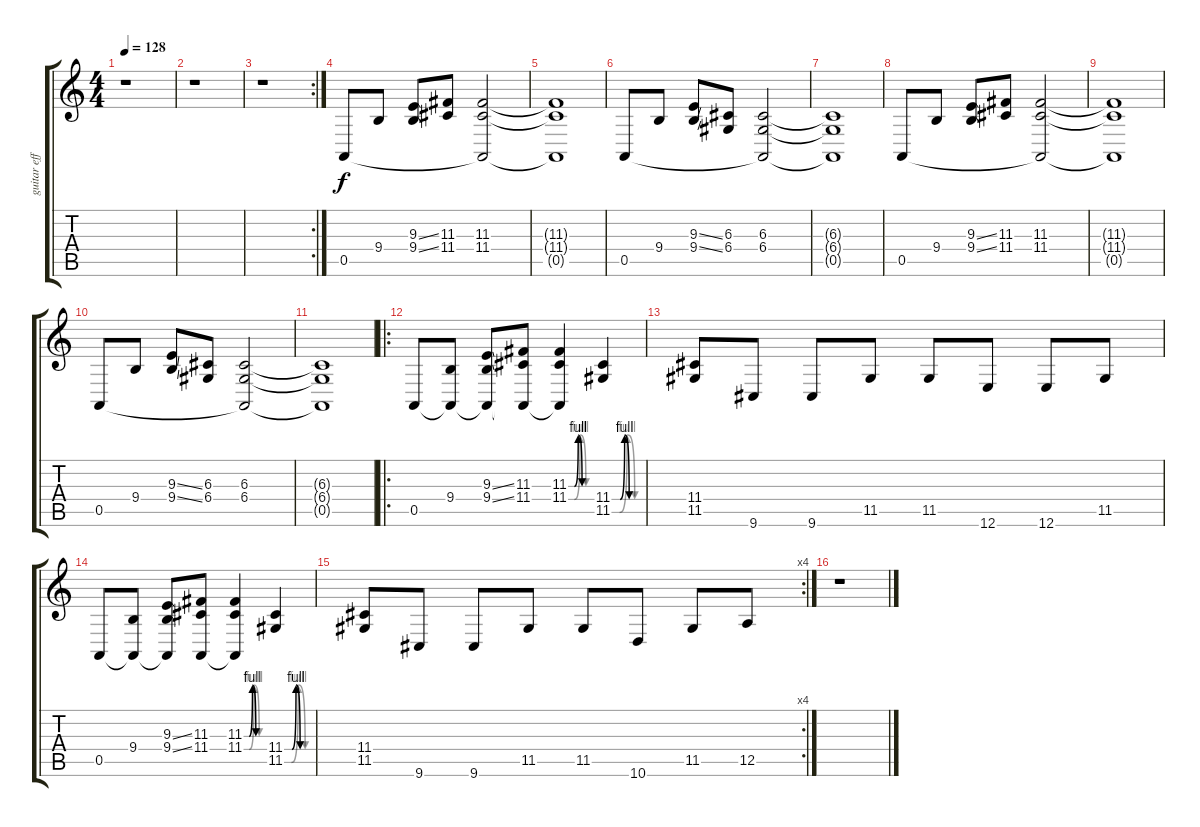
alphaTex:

\track ("guitar effect" "guitar eff") {instrument koto}
\staff {score tabs}
\tuning (E4 B3 G3 D3 A2 E2) {hide}
\ts (4 4)
\tempo 128
\clef g2
\ks c
r.1{dy f} |
r.1 |
\rc 2
r.1 |
0.5.8 9.4.8 (9.3{ss} 9.4{ss}).8 (11.3 11.4).8 (11.3 11.4 0.5{t}).2 |
(11.3{t} 11.4{t} 0.5{t}).1 |
0.5.8 9.4.8 (9.3{ss} 9.4{ss}).8 (6.3 6.4).8 (6.3 6.4 0.5{t}).2 |
(6.3{t} 6.4{t} 0.5{t}).1 |
0.5.8 9.4.8 (9.3{ss} 9.4{ss}).8 (11.3 11.4).8 (11.3 11.4 0.5{t}).2 |
(11.3{t} 11.4{t} 0.5{t}).1 |
0.5.8 9.4.8 (9.3{ss} 9.4{ss}).8 (6.3 6.4).8 (6.3 6.4 0.5{t}).2 |
(6.3{t} 6.4{t} 0.5{t}).1 |
\ro
0.5.8 (9.4 0.5{t}).8 (9.3{ss} 9.4{ss} 0.5{t}).8 (11.3 11.4 0.5{t}).8 (11.3{be (custom 0 0 15 0 25 4 35 0 45 0 60 0)} 11.4{be (custom 0 0 15 0 30 4 45 0 60 0)} 0.5{t}).4 (11.4{be (custom 0 0 16 0 25 4 34 0 45 0 60 0)} 11.5{be (custom 0 0 15 0 30 4 45 0 60 0)}).4 |
(11.4 11.5).8 9.6.8 9.6.8 11.5.8 11.5.8 12.6.8 12.6.8 11.5.8 |
0.5.8 (9.4 0.5{t}).8 (9.3{ss} 9.4{ss} 0.5{t}).8 (11.3 11.4 0.5{t}).8 (11.3{be (custom 0 0 15 0 25 4 35 0 45 0 60 0)} 11.4{be (custom 0 0 15 0 30 4 45 0 60 0)} 0.5{t}).4 (11.4{be (custom 0 0 16 0 25 4 34 0 45 0 60 0)} 11.5{be (custom 0 0 15 0 30 4 45 0 60 0)}).4 |
\rc 4
(11.4 11.5).8 9.6.8 9.6.8 11.5.8 11.5.8 10.6.8 11.5.8 12.5.8 |
r.1
